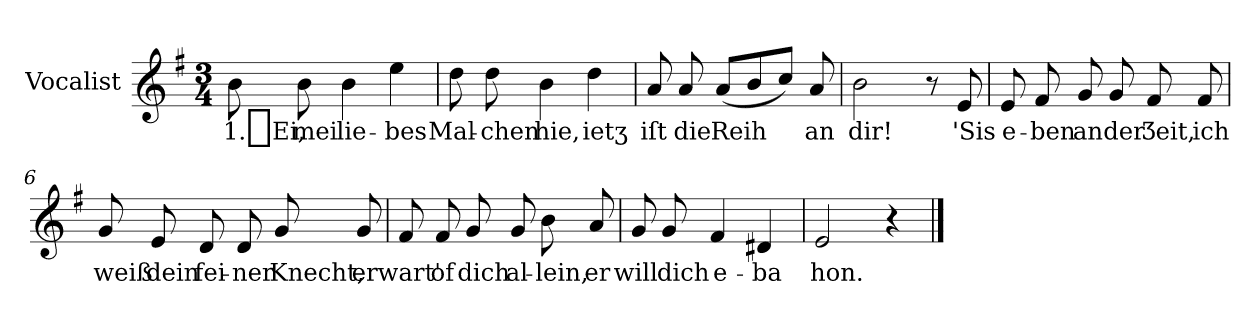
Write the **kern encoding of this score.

**kern	**text
*part1	*part1
*staff1	*staff1
*I"Vocalist	*
*k[f#]	*
*e:	*
*M3/4	*
=1	=1
8b	1._Ei,
8b	mei
4b	lie-
4ee	-bes
=2	=2
8dd	Mal-
8dd	-chen
4b	hie,
4dd	ietʒ
=3	=3
8a	iſt
8a	die
(8a/L	Reih
8b	.
8ccJ)	.
8a	an
=4	=4
2b	dir!
8r	.
8e	'Sis
=5	=5
8e	e-
8f#	-ben
8g	an
8g	der
8f#	Ʒeit,
8f#	ich
=6	=6
8g	weiß
8e	dein
8d	fei-
8d	-ner
8g	Knecht,
8g	er
=7	=7
8f#	wart'
8f#	of
8g	dich
8g	al-
8b	-lein,
8a	er
=8	=8
8g	will
8g	dich
4f#	e-
4d#X	-ba
=9	=9
2e	hon.
4r	.
==	==
*-	*-
